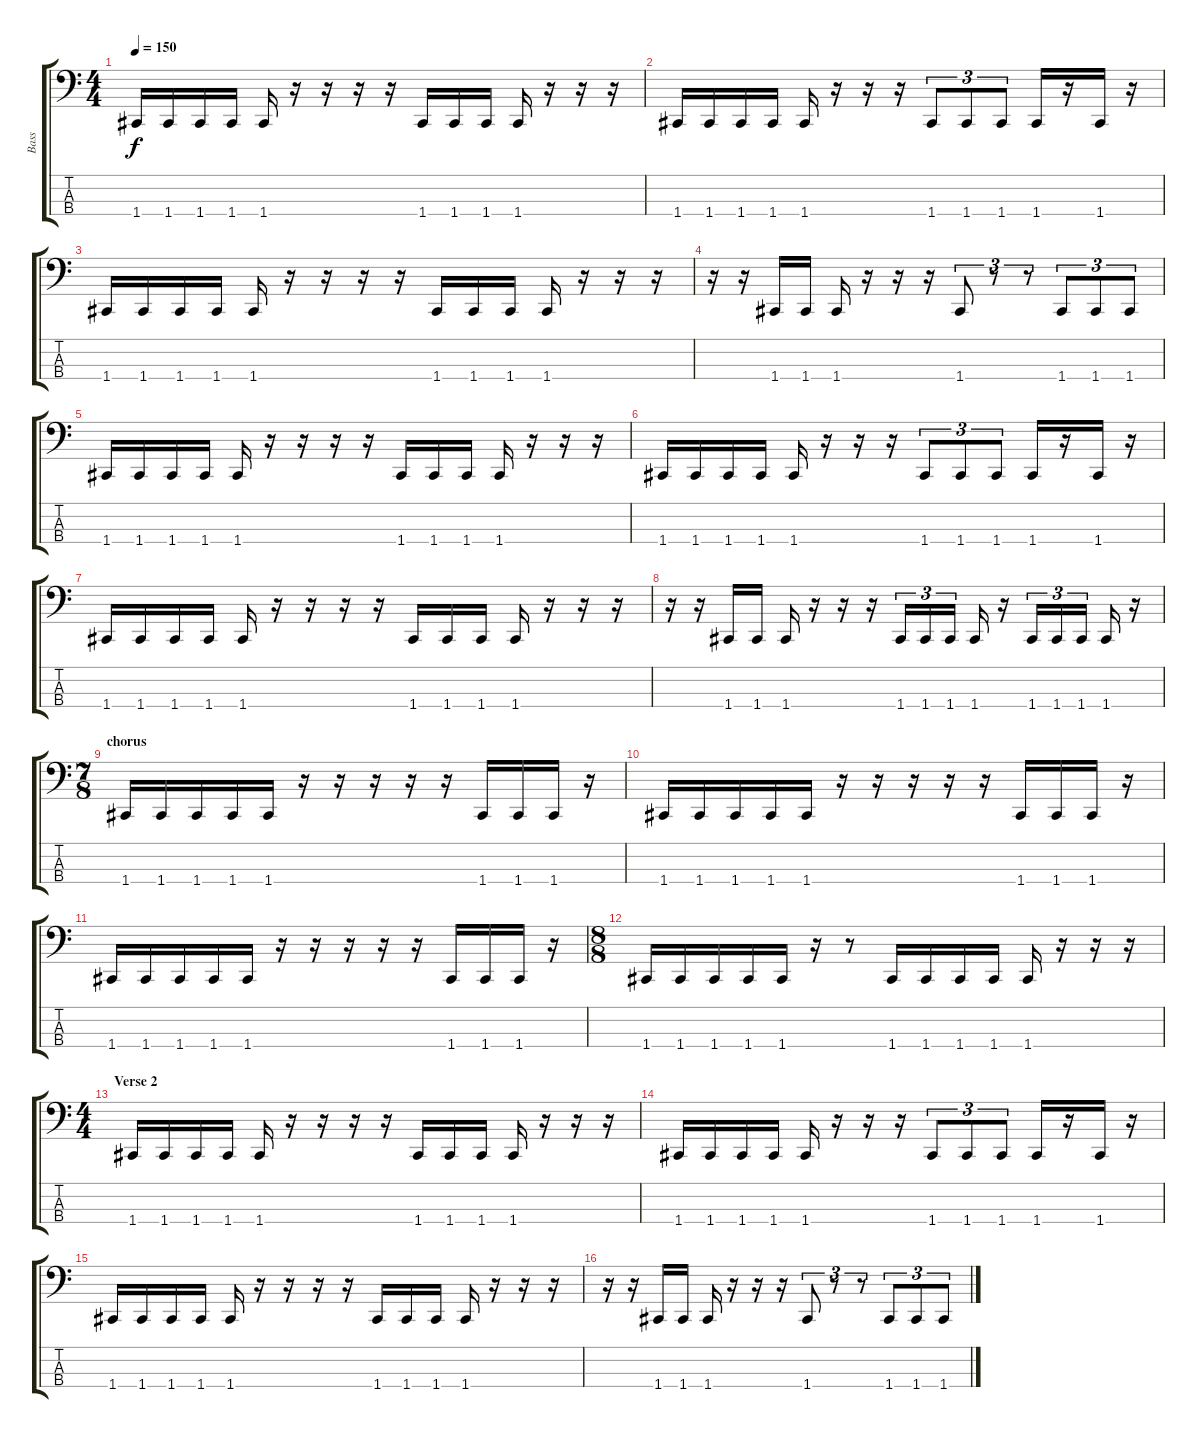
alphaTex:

\track ("Bass" "Bass") {instrument electricbasspick}
\staff {score tabs}
\tuning (F2 C2 G1 C1) {hide}
\ts (4 4)
\tempo 150
\clef f4
\ks c
1.4.16{dy f} 1.4.16 1.4.16 1.4.16 1.4.16 r.16 r.16 r.16 r.16 1.4.16 1.4.16 1.4.16 1.4.16 r.16 r.16 r.16 |
1.4.16 1.4.16 1.4.16 1.4.16 1.4.16 r.16 r.16 r.16 1.4.8{tu (3 2)} 1.4.8{tu (3 2)} 1.4.8{tu (3 2)} 1.4.16 r.16 1.4.16 r.16 |
1.4.16 1.4.16 1.4.16 1.4.16 1.4.16 r.16 r.16 r.16 r.16 1.4.16 1.4.16 1.4.16 1.4.16 r.16 r.16 r.16 |
r.16 r.16 1.4.16 1.4.16 1.4.16 r.16 r.16 r.16 1.4.8{tu (3 2)} r.8{tu (3 2)} r.8{tu (3 2)} 1.4.8{tu (3 2)} 1.4.8{tu (3 2)} 1.4.8{tu (3 2)} |
1.4.16 1.4.16 1.4.16 1.4.16 1.4.16 r.16 r.16 r.16 r.16 1.4.16 1.4.16 1.4.16 1.4.16 r.16 r.16 r.16 |
1.4.16 1.4.16 1.4.16 1.4.16 1.4.16 r.16 r.16 r.16 1.4.8{tu (3 2)} 1.4.8{tu (3 2)} 1.4.8{tu (3 2)} 1.4.16 r.16 1.4.16 r.16 |
1.4.16 1.4.16 1.4.16 1.4.16 1.4.16 r.16 r.16 r.16 r.16 1.4.16 1.4.16 1.4.16 1.4.16 r.16 r.16 r.16 |
r.16 r.16 1.4.16 1.4.16 1.4.16 r.16 r.16 r.16 1.4.16{tu (3 2)} 1.4.16{tu (3 2)} 1.4.16{tu (3 2)} 1.4.16 r.16 1.4.16{tu (3 2)} 1.4.16{tu (3 2)} 1.4.16{tu (3 2)} 1.4.16 r.16 |
\ts (7 8)
\section ("" "chorus")
1.4.16 1.4.16 1.4.16 1.4.16 1.4.16 r.16 r.16 r.16 r.16 r.16 1.4.16 1.4.16 1.4.16 r.16 |
1.4.16 1.4.16 1.4.16 1.4.16 1.4.16 r.16 r.16 r.16 r.16 r.16 1.4.16 1.4.16 1.4.16 r.16 |
1.4.16 1.4.16 1.4.16 1.4.16 1.4.16 r.16 r.16 r.16 r.16 r.16 1.4.16 1.4.16 1.4.16 r.16 |
\ts (8 8)
1.4.16 1.4.16 1.4.16 1.4.16 1.4.16 r.16 r.8 1.4.16 1.4.16 1.4.16 1.4.16 1.4.16 r.16 r.16 r.16 |
\ts (4 4)
\section ("" "Verse 2")
1.4.16 1.4.16 1.4.16 1.4.16 1.4.16 r.16 r.16 r.16 r.16 1.4.16 1.4.16 1.4.16 1.4.16 r.16 r.16 r.16 |
1.4.16 1.4.16 1.4.16 1.4.16 1.4.16 r.16 r.16 r.16 1.4.8{tu (3 2)} 1.4.8{tu (3 2)} 1.4.8{tu (3 2)} 1.4.16 r.16 1.4.16 r.16 |
1.4.16 1.4.16 1.4.16 1.4.16 1.4.16 r.16 r.16 r.16 r.16 1.4.16 1.4.16 1.4.16 1.4.16 r.16 r.16 r.16 |
r.16 r.16 1.4.16 1.4.16 1.4.16 r.16 r.16 r.16 1.4.8{tu (3 2)} r.8{tu (3 2)} r.8{tu (3 2)} 1.4.8{tu (3 2)} 1.4.8{tu (3 2)} 1.4.8{tu (3 2)}
